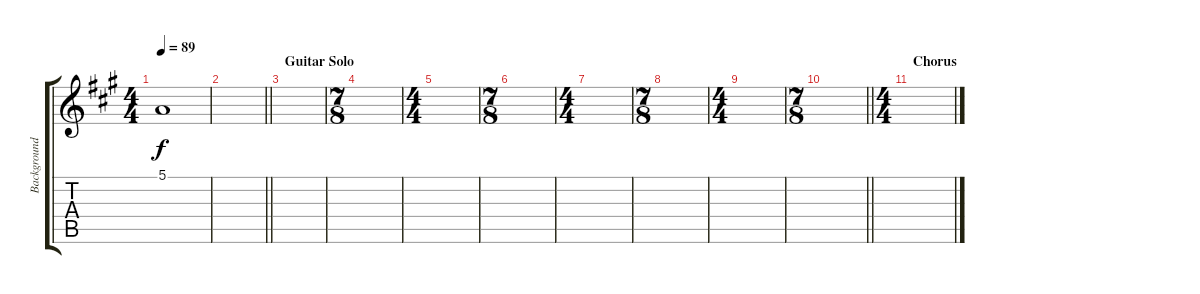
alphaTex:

\track ("Background Vocals" "Background") {instrument voiceoohs}
\staff {score tabs}
\tuning (E4 B3 G3 D3 A2 E2) {hide}
\ts (4 4)
\tempo 89
\clef g2
\ks a
5.1.1{dy f} |
\barLineRight lightlight
|
\section ("" "Guitar Solo")
|
\ts (7 8)
|
\ts (4 4)
|
\ts (7 8)
|
\ts (4 4)
|
\ts (7 8)
|
\ts (4 4)
|
\ts (7 8)
\barLineRight lightlight
|
\ts (4 4)
\section ("" "Chorus")
